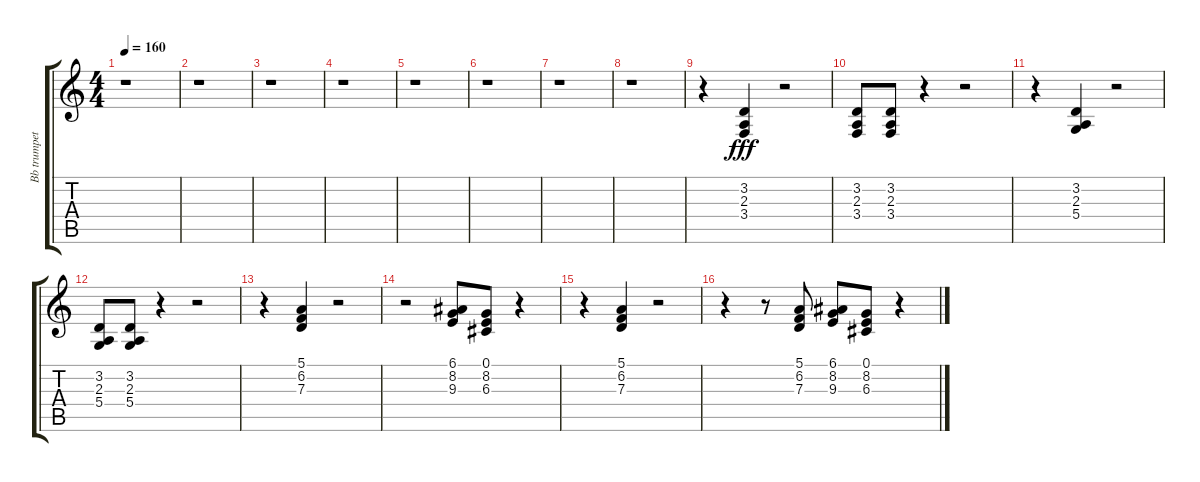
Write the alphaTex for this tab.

\track ("Bb trumpet" "Bb trumpet") {instrument trumpet}
\staff {score tabs}
\tuning (E4 B3 G3 D3 A2 E2) {hide}
\ts (4 4)
\tempo 160
\clef g2
\ks c
r.1{dy ff} |
r.1 |
r.1 |
r.1 |
r.1 |
r.1 |
r.1 |
r.1 |
r.4 (3.2 2.3 3.4).4{dy fff} r.2 |
(3.2 2.3 3.4).8 (3.2 2.3 3.4).8 r.4 r.2 |
r.4 (3.2 2.3 5.4).4 r.2 |
(3.2 2.3 5.4).8 (3.2 2.3 5.4).8 r.4 r.2 |
r.4 (5.1 6.2 7.3).4 r.2 |
r.2 (6.1 8.2 9.3).8 (0.1 8.2 6.3).8 r.4 |
r.4 (5.1 6.2 7.3).4 r.2 |
r.4 r.8 (5.1 6.2 7.3).8 (6.1 8.2 9.3).8 (0.1 8.2 6.3).8 r.4
